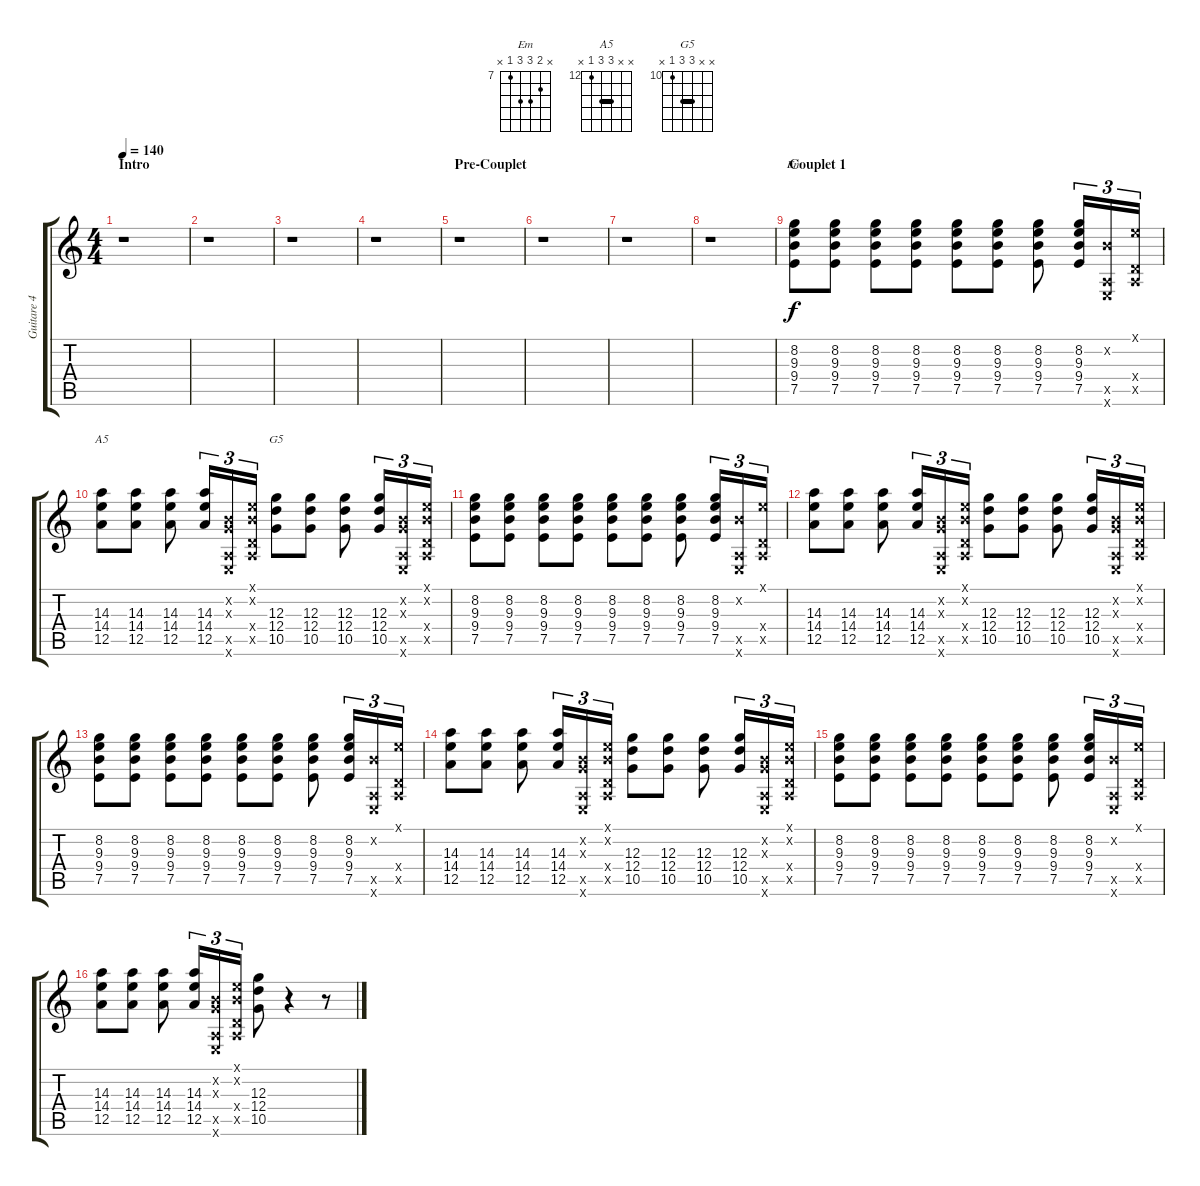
\track ("Guitare 4 (légère Disto)" "Guitare 4 ") {instrument overdrivenguitar}
\staff {score tabs}
\tuning (E4 B3 G3 D3 A2 E2) {hide}
\chord ("Em" x 8 9 9 7 x) {firstfret 7}
\chord ("A5" x x 14 14 12 x) {firstfret 12 barre 14}
\chord ("G5" x x 12 12 10 x) {firstfret 10 barre 12}
\ts (4 4)
\section ("" "Intro")
\tempo 140
\clef g2
\ks c
r.1{dy f instrument overdrivenguitar} |
r.1 |
r.1 |
r.1 |
\section ("" "Pre-Couplet")
r.1 |
r.1 |
r.1 |
r.1 |
\section ("" "Couplet 1")
(8.2 9.3 9.4 7.5).8{ch "Em"} (8.2 9.3 9.4 7.5).8 (8.2 9.3 9.4 7.5).8 (8.2 9.3 9.4 7.5).8 (8.2 9.3 9.4 7.5).8 (8.2 9.3 9.4 7.5).8 (8.2 9.3 9.4 7.5).8 (8.2 9.3 9.4 7.5).16{tu (3 2)} (0.2{x} 0.5{x} 0.6{x}).16{tu (3 2)} (0.1{x} 0.4{x} 0.5{x}).16{tu (3 2)} |
(14.3 14.4 12.5).8{ch "A5"} (14.3 14.4 12.5).8 (14.3 14.4 12.5).8 (14.3 14.4 12.5).16{tu (3 2)} (0.2{x} 0.3{x} 0.5{x} 0.6{x}).16{tu (3 2)} (0.1{x} 0.2{x} 0.4{x} 0.5{x}).16{tu (3 2)} (12.3 12.4 10.5).8{ch "G5"} (12.3 12.4 10.5).8 (12.3 12.4 10.5).8 (12.3 12.4 10.5).16{tu (3 2)} (0.2{x} 0.3{x} 0.5{x} 0.6{x}).16{tu (3 2)} (0.1{x} 0.2{x} 0.4{x} 0.5{x}).16{tu (3 2)} |
(8.2 9.3 9.4 7.5).8 (8.2 9.3 9.4 7.5).8 (8.2 9.3 9.4 7.5).8 (8.2 9.3 9.4 7.5).8 (8.2 9.3 9.4 7.5).8 (8.2 9.3 9.4 7.5).8 (8.2 9.3 9.4 7.5).8 (8.2 9.3 9.4 7.5).16{tu (3 2)} (0.2{x} 0.5{x} 0.6{x}).16{tu (3 2)} (0.1{x} 0.4{x} 0.5{x}).16{tu (3 2)} |
(14.3 14.4 12.5).8 (14.3 14.4 12.5).8 (14.3 14.4 12.5).8 (14.3 14.4 12.5).16{tu (3 2)} (0.2{x} 0.3{x} 0.5{x} 0.6{x}).16{tu (3 2)} (0.1{x} 0.2{x} 0.4{x} 0.5{x}).16{tu (3 2)} (12.3 12.4 10.5).8 (12.3 12.4 10.5).8 (12.3 12.4 10.5).8 (12.3 12.4 10.5).16{tu (3 2)} (0.2{x} 0.3{x} 0.5{x} 0.6{x}).16{tu (3 2)} (0.1{x} 0.2{x} 0.4{x} 0.5{x}).16{tu (3 2)} |
(8.2 9.3 9.4 7.5).8 (8.2 9.3 9.4 7.5).8 (8.2 9.3 9.4 7.5).8 (8.2 9.3 9.4 7.5).8 (8.2 9.3 9.4 7.5).8 (8.2 9.3 9.4 7.5).8 (8.2 9.3 9.4 7.5).8 (8.2 9.3 9.4 7.5).16{tu (3 2)} (0.2{x} 0.5{x} 0.6{x}).16{tu (3 2)} (0.1{x} 0.4{x} 0.5{x}).16{tu (3 2)} |
(14.3 14.4 12.5).8 (14.3 14.4 12.5).8 (14.3 14.4 12.5).8 (14.3 14.4 12.5).16{tu (3 2)} (0.2{x} 0.3{x} 0.5{x} 0.6{x}).16{tu (3 2)} (0.1{x} 0.2{x} 0.4{x} 0.5{x}).16{tu (3 2)} (12.3 12.4 10.5).8 (12.3 12.4 10.5).8 (12.3 12.4 10.5).8 (12.3 12.4 10.5).16{tu (3 2)} (0.2{x} 0.3{x} 0.5{x} 0.6{x}).16{tu (3 2)} (0.1{x} 0.2{x} 0.4{x} 0.5{x}).16{tu (3 2)} |
(8.2 9.3 9.4 7.5).8 (8.2 9.3 9.4 7.5).8 (8.2 9.3 9.4 7.5).8 (8.2 9.3 9.4 7.5).8 (8.2 9.3 9.4 7.5).8 (8.2 9.3 9.4 7.5).8 (8.2 9.3 9.4 7.5).8 (8.2 9.3 9.4 7.5).16{tu (3 2)} (0.2{x} 0.5{x} 0.6{x}).16{tu (3 2)} (0.1{x} 0.4{x} 0.5{x}).16{tu (3 2)} |
(14.3 14.4 12.5).8 (14.3 14.4 12.5).8 (14.3 14.4 12.5).8 (14.3 14.4 12.5).16{tu (3 2)} (0.2{x} 0.3{x} 0.5{x} 0.6{x}).16{tu (3 2)} (0.1{x} 0.2{x} 0.4{x} 0.5{x}).16{tu (3 2)} (12.3 12.4 10.5).8 r.4 r.8
